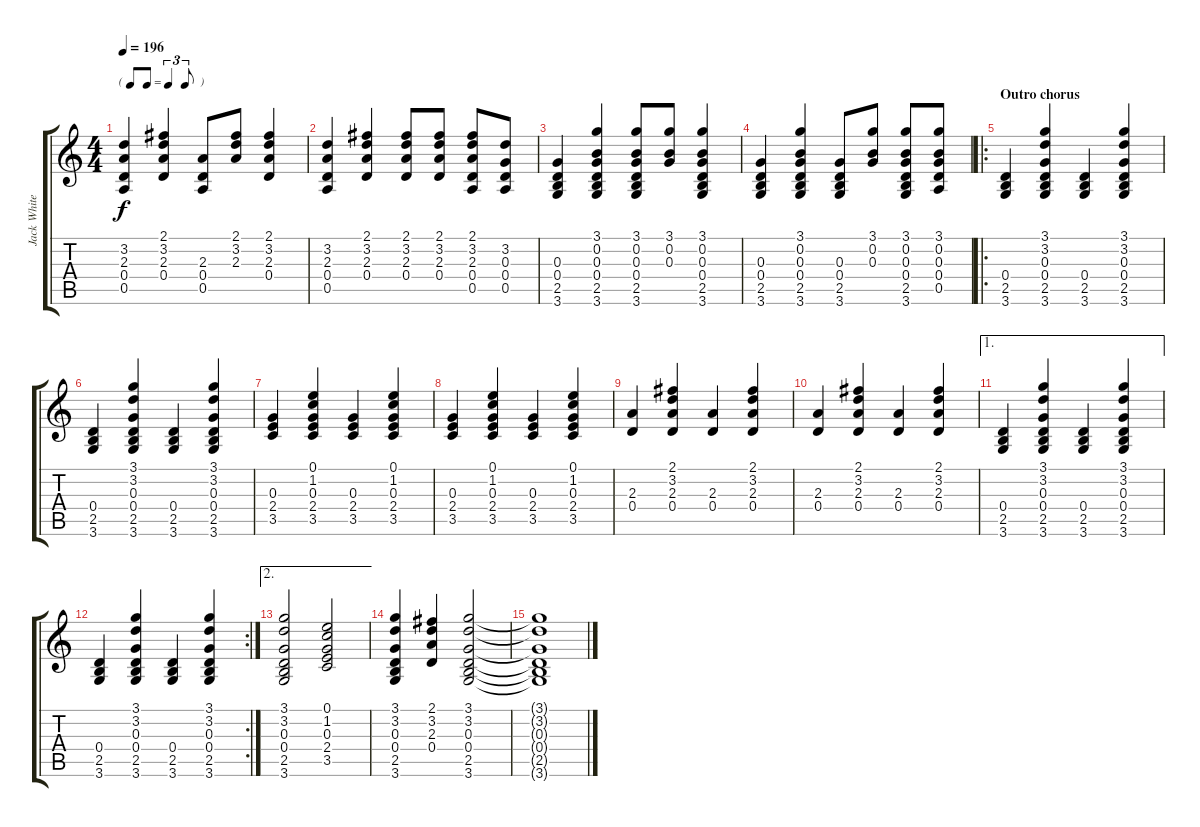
\track ("Jack White" "Jack White") {instrument acousticguitarsteel}
\staff {score tabs}
\tuning (E4 B3 G3 D3 A2 E2) {hide}
\ts (4 4)
\tf triplet8th
\tempo 196
\clef g2
\ks c
(3.2 2.3 0.4 0.5).4{dy f} (2.1 3.2 2.3 0.4).4 (2.3 0.4 0.5).8 (2.1 3.2 2.3).8 (2.1 3.2 2.3 0.4).4 |
(3.2 2.3 0.4 0.5).4 (2.1 3.2 2.3 0.4).4 (2.1 3.2 2.3 0.4).8 (2.1 3.2 2.3 0.4).8 (2.1 3.2 2.3 0.4 0.5).8 (3.2 0.3 0.4 0.5).8 |
(0.3 0.4 2.5 3.6).4 (3.1 0.2 0.3 0.4 2.5 3.6).4 (3.1 0.2 0.3 0.4 2.5 3.6).8 (3.1 0.2 0.3).8 (3.1 0.2 0.3 0.4 2.5 3.6).4 |
(0.3 0.4 2.5 3.6).4 (3.1 0.2 0.3 0.4 2.5 3.6).4 (0.3 0.4 2.5 3.6).8 (3.1 0.2 0.3).8 (3.1 0.2 0.3 0.4 2.5 3.6).8 (3.1 0.2 0.3 0.4 0.5).8 |
\ro
\section ("" "Outro chorus")
(0.4 2.5 3.6).4 (3.1 3.2 0.3 0.4 2.5 3.6).4 (0.4 2.5 3.6).4 (3.1 3.2 0.3 0.4 2.5 3.6).4 |
(0.4 2.5 3.6).4 (3.1 3.2 0.3 0.4 2.5 3.6).4 (0.4 2.5 3.6).4 (3.1 3.2 0.3 0.4 2.5 3.6).4 |
(0.3 2.4 3.5).4 (0.1 1.2 0.3 2.4 3.5).4 (0.3 2.4 3.5).4 (0.1 1.2 0.3 2.4 3.5).4 |
(0.3 2.4 3.5).4 (0.1 1.2 0.3 2.4 3.5).4 (0.3 2.4 3.5).4 (0.1 1.2 0.3 2.4 3.5).4 |
(2.3 0.4).4 (2.1 3.2 2.3 0.4).4 (2.3 0.4).4 (2.1 3.2 2.3 0.4).4 |
(2.3 0.4).4 (2.1 3.2 2.3 0.4).4 (2.3 0.4).4 (2.1 3.2 2.3 0.4).4 |
\ae 1
(0.4 2.5 3.6).4 (3.1 3.2 0.3 0.4 2.5 3.6).4 (0.4 2.5 3.6).4 (3.1 3.2 0.3 0.4 2.5 3.6).4 |
\rc 2
(0.4 2.5 3.6).4 (3.1 3.2 0.3 0.4 2.5 3.6).4 (0.4 2.5 3.6).4 (3.1 3.2 0.3 0.4 2.5 3.6).4 |
\ae 2
(3.1 3.2 0.3 0.4 2.5 3.6).2 (0.1 1.2 0.3 2.4 3.5).2 |
(3.1 3.2 0.3 0.4 2.5 3.6).4 (2.1 3.2 2.3 0.4).4 (3.1 3.2 0.3 0.4 2.5 3.6).2 |
(3.1{t} 3.2{t} 0.3{t} 0.4{t} 2.5{t} 3.6{t}).1
